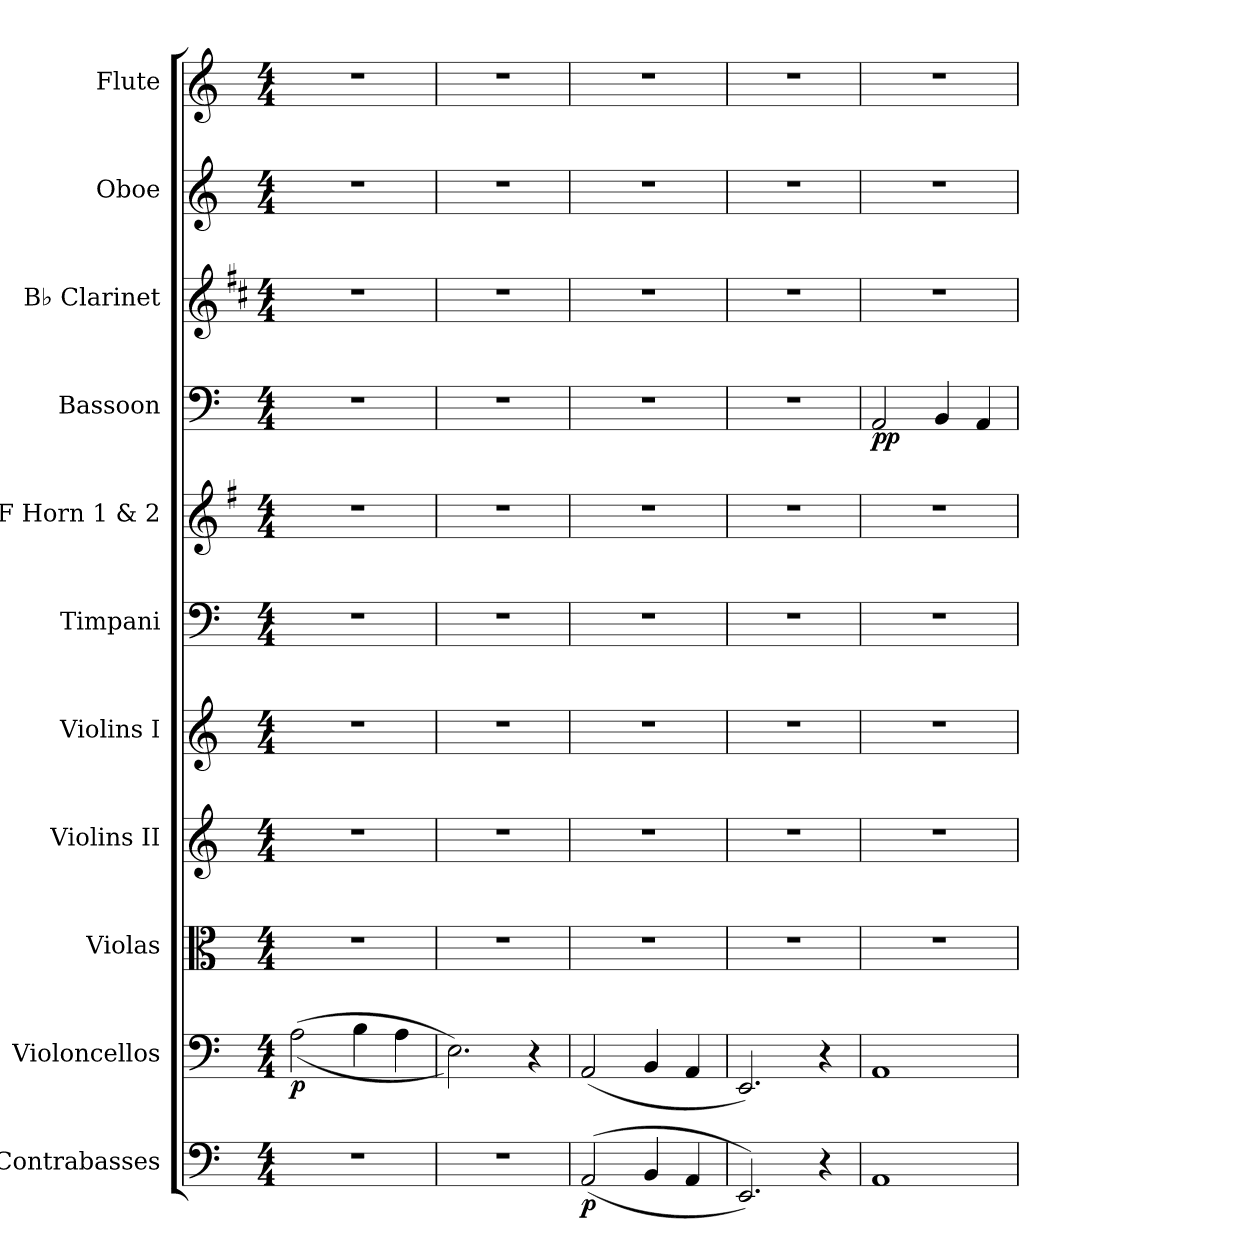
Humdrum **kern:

**kern	**dynam	**kern	**dynam	**kern	**kern	**kern	**kern	**kern	**kern	**dynam	**kern	**kern	**kern
*part11	*part11	*part10	*part10	*part9	*part8	*part7	*part6	*part5	*part4	*part4	*part3	*part2	*part1
*staff11	*staff11	*staff10	*staff10	*staff9	*staff8	*staff7	*staff6	*staff5	*staff4	*staff4	*staff3	*staff2	*staff1
*I"Contrabasses	*	*I"Violoncellos	*	*I"Violas	*I"Violins II	*I"Violins I	*I"Timpani	*I"F Horn 1 &amp; 2	*I"Bassoon	*	*I"B♭ Clarinet	*I"Oboe	*I"Flute
*I'Cbs.	*	*I'Vcs.	*	*I'Vlas.	*I'Vlns. II	*I'Vlns. I	*I'Timp.	*	*I'Bsn.	*	*I'B♭ Cl.	*I'Ob.	*I'Fl.
*clefF4	*	*clefF4	*	*clefC3	*clefG2	*clefG2	*clefF4	*clefG2	*clefF4	*	*clefG2	*clefG2	*clefG2
*ITrd7c12	*	*	*	*	*	*	*	*ITrd4c7	*	*	*ITrd1c2	*	*
*k[]	*	*k[]	*	*k[]	*k[]	*k[]	*k[]	*k[]	*k[]	*	*k[]	*k[]	*k[]
*M4/4	*	*M4/4	*	*M4/4	*M4/4	*M4/4	*M4/4	*M4/4	*M4/4	*	*M4/4	*M4/4	*M4/4
*MM100	*	*MM100	*	*MM100	*MM100	*MM100	*MM100	*MM100	*MM100	*	*MM100	*MM100	*MM100
=1	=1	=1	=1	=1	=1	=1	=1	=1	=1	=1	=1	=1	=1
!	!	!	!LO:DY:b	!	!	!	!	!	!	!	!	!	!
1r	.	(>(>2A\	p	1r	1r	1r	1r	1r	1r	.	1r	1r	1r
.	.	4B\	.	.	.	.	.	.	.	.	.	.	.
.	.	4A\	.	.	.	.	.	.	.	.	.	.	.
=2	=2	=2	=2	=2	=2	=2	=2	=2	=2	=2	=2	=2	=2
1r	.	2.E\))	.	1r	1r	1r	1r	1r	1r	.	1r	1r	1r
.	.	4r	.	.	.	.	.	.	.	.	.	.	.
=3	=3	=3	=3	=3	=3	=3	=3	=3	=3	=3	=3	=3	=3
!	!LO:DY:b	!	!	!	!	!	!	!	!	!	!	!	!
(<(<2AAA/	p	(<2AA/	.	1r	1r	1r	1r	1r	1r	.	1r	1r	1r
4BBB/	.	4BB/	.	.	.	.	.	.	.	.	.	.	.
4AAA/	.	4AA/	.	.	.	.	.	.	.	.	.	.	.
=4	=4	=4	=4	=4	=4	=4	=4	=4	=4	=4	=4	=4	=4
2.EEE/))	.	2.EE/)	.	1r	1r	1r	1r	1r	1r	.	1r	1r	1r
4r	.	4r	.	.	.	.	.	.	.	.	.	.	.
=5	=5	=5	=5	=5	=5	=5	=5	=5	=5	=5	=5	=5	=5
!	!	!	!	!	!	!	!	!	!	!LO:DY:b	!	!	!
1AAA	.	1AA	.	1r	1r	1r	1r	1r	2AA/	pp	1r	1r	1r
.	.	.	.	.	.	.	.	.	4BB/	.	.	.	.
.	.	.	.	.	.	.	.	.	4AA/	.	.	.	.
=	=	=	=	=	=	=	=	=	=	=	=	=	=
*-	*-	*-	*-	*-	*-	*-	*-	*-	*-	*-	*-	*-	*-
